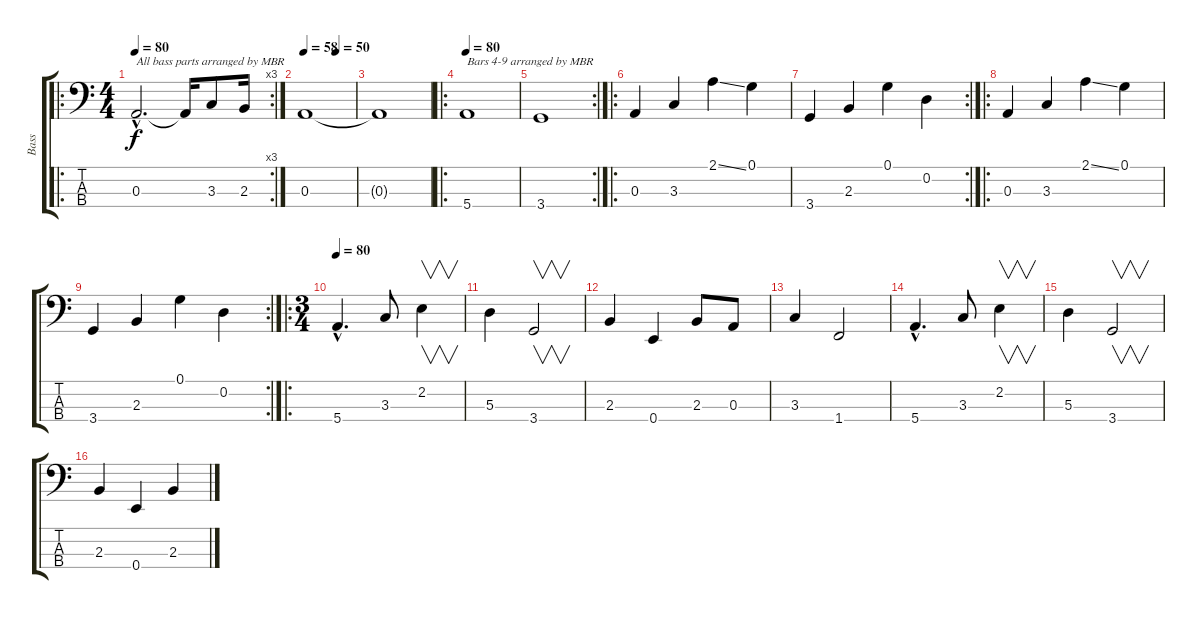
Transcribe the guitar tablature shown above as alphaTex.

\track ("Bass" "Bass") {instrument electricbasspick}
\staff {score tabs}
\tuning (G2 D2 A1 E1) {hide}
\ro
\rc 3
\ts (4 4)
\tempo 80
\tempo 69
\tempo 80
\clef f4
\ks c
0.3{hac}.2{d txt "All bass parts arranged by MBR" dy f instrument electricbasspick} 0.3{t}.16 3.3.8 2.3.16 |
\tempo 58
\tempo (50 0.625)
0.3.1 |
0.3{t}.1 |
\ro
\tempo 80
5.4.1{txt "Bars 4-9 arranged by MBR"} |
\rc 2
3.4.1 |
\ro
0.3.4 3.3.4 2.1{ss}.4 0.1.4 |
\rc 2
3.4.4 2.3.4 0.1.4 0.2.4 |
\ro
0.3.4 3.3.4 2.1{ss}.4 0.1.4 |
\rc 2
3.4.4 2.3.4 0.1.4 0.2.4 |
\ro
\ts (3 4)
\tempo 80
5.4{hac}.4{d} 3.3.8 2.2.4{v} |
5.3.4 3.4.2{v} |
2.3.4 0.4.4 2.3.8 0.3.8 |
3.3.4 1.4.2 |
5.4{hac}.4{d} 3.3.8 2.2.4{v} |
5.3.4 3.4.2{v} |
2.3.4 0.4.4 2.3.4
